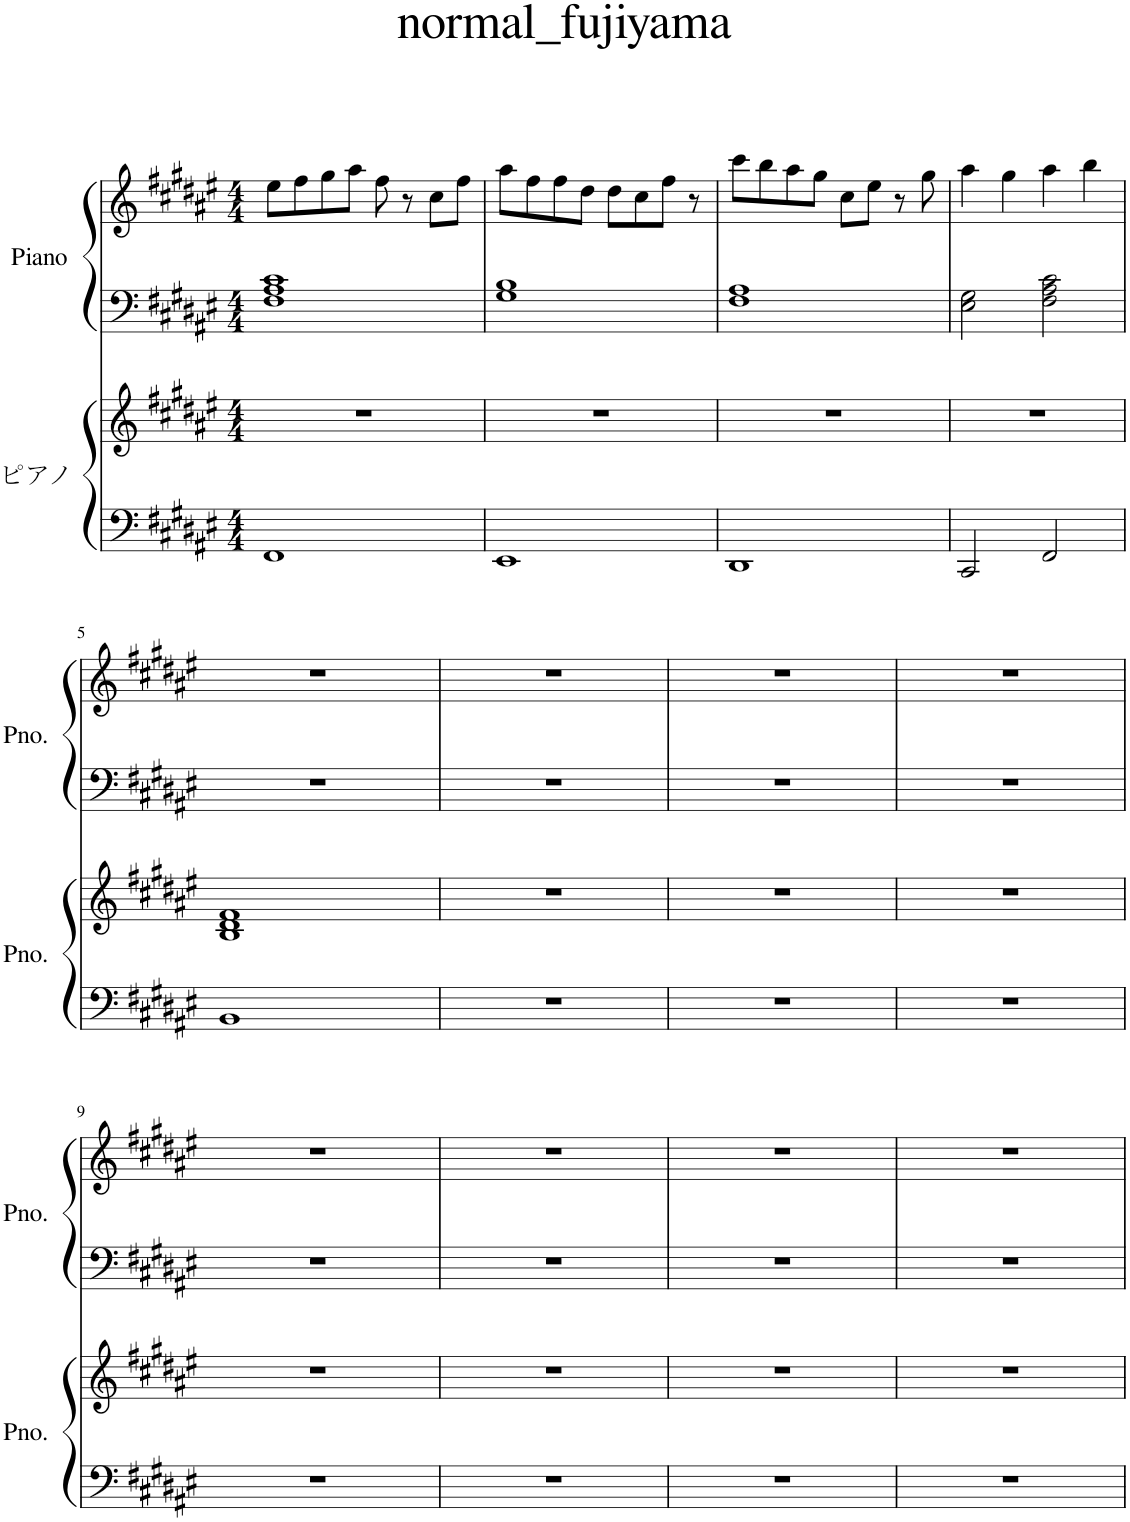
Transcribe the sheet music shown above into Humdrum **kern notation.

**kern	**kern	**kern	**kern
*part2	*part2	*part1	*part1
*staff4	*staff3	*staff2	*staff1
*I"ピアノ	*	*I"Piano	*
*	*	*I'Pno.	*
*clefF4	*clefG2	*clefF4	*clefG2
*k[f#c#g#d#a#e#]	*k[f#c#g#d#a#e#]	*k[f#c#g#d#a#e#]	*k[f#c#g#d#a#e#]
*M4/4	*M4/4	*M4/4	*M4/4
=1	=1	=1	=1
1FF#	1r	1F# 1A# 1c#	8ee#\L
.	.	.	8ff#\
.	.	.	8gg#\
.	.	.	8aa#\J
.	.	.	8ff#\
.	.	.	8r
.	.	.	8cc#\L
.	.	.	8ff#\J
=2	=2	=2	=2
1EE#	1r	1G# 1B	8aa#\L
.	.	.	8ff#\
.	.	.	8ff#\
.	.	.	8dd#\J
.	.	.	8dd#\L
.	.	.	8cc#\
.	.	.	8ff#\J
.	.	.	8r
=3	=3	=3	=3
1DD#	1r	1F# 1A#	8ccc#\L
.	.	.	8bb\
.	.	.	8aa#\
.	.	.	8gg#\J
.	.	.	8cc#\L
.	.	.	8ee#\J
.	.	.	8r
.	.	.	8gg#\
=4	=4	=4	=4
2CC#/	1r	2E#\ 2G#\	4aa#\
.	.	.	4gg#\
2FF#/	.	2F#\ 2A#\ 2c#\	4aa#\
.	.	.	4bb\
!!LO:LB:g=z
=5	=5	=5	=5
1BB	1B 1d# 1f#	1r	1r
=6	=6	=6	=6
1r	1r	1r	1r
=7	=7	=7	=7
1r	1r	1r	1r
=8	=8	=8	=8
1r	1r	1r	1r
!!LO:LB:g=z
=9	=9	=9	=9
1r	1r	1r	1r
=10	=10	=10	=10
1r	1r	1r	1r
=11	=11	=11	=11
1r	1r	1r	1r
=12	=12	=12	=12
1r	1r	1r	1r
=	=	=	=
*-	*-	*-	*-
